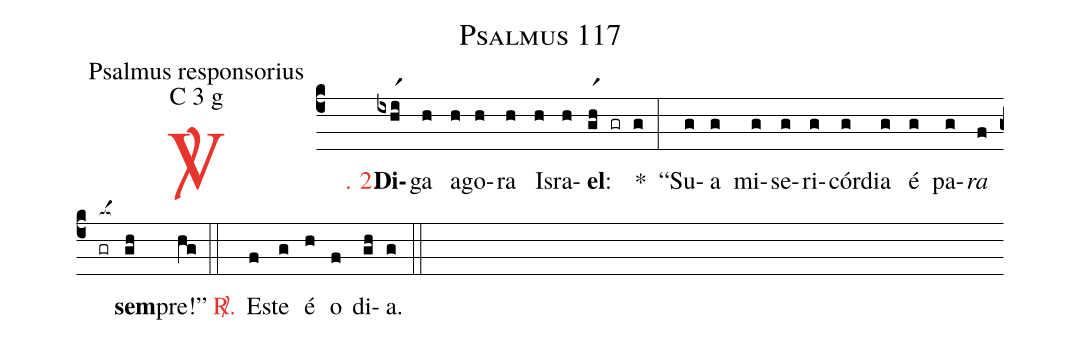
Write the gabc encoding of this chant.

name: Psalmus 117;
office-part: Psalmus responsorius;
mode: C 3 g;
%%
(c4)

<c><sp>V/</sp>. 2.</c>() <b>Di</b>(ixhr1i)ga(h) a(h)go(h)ra(h) Is(h)ra(h)<b>el</b>:(gr1h gr g) *(:) ``Su(g)a(g) mi(g)se(g)ri(g)cór(g)dia(g) é(g) pa(g)<i>ra</i>(f) <nlba>(gr[ocba:1{])<b>sem</b>(gh[ocba:0}])pre!''</nlba>(hg)

(::)

<c><sp>R/</sp>.</c>() Es(f)te(g) é(h) o(f) di(gh)a.(g)

(::)
